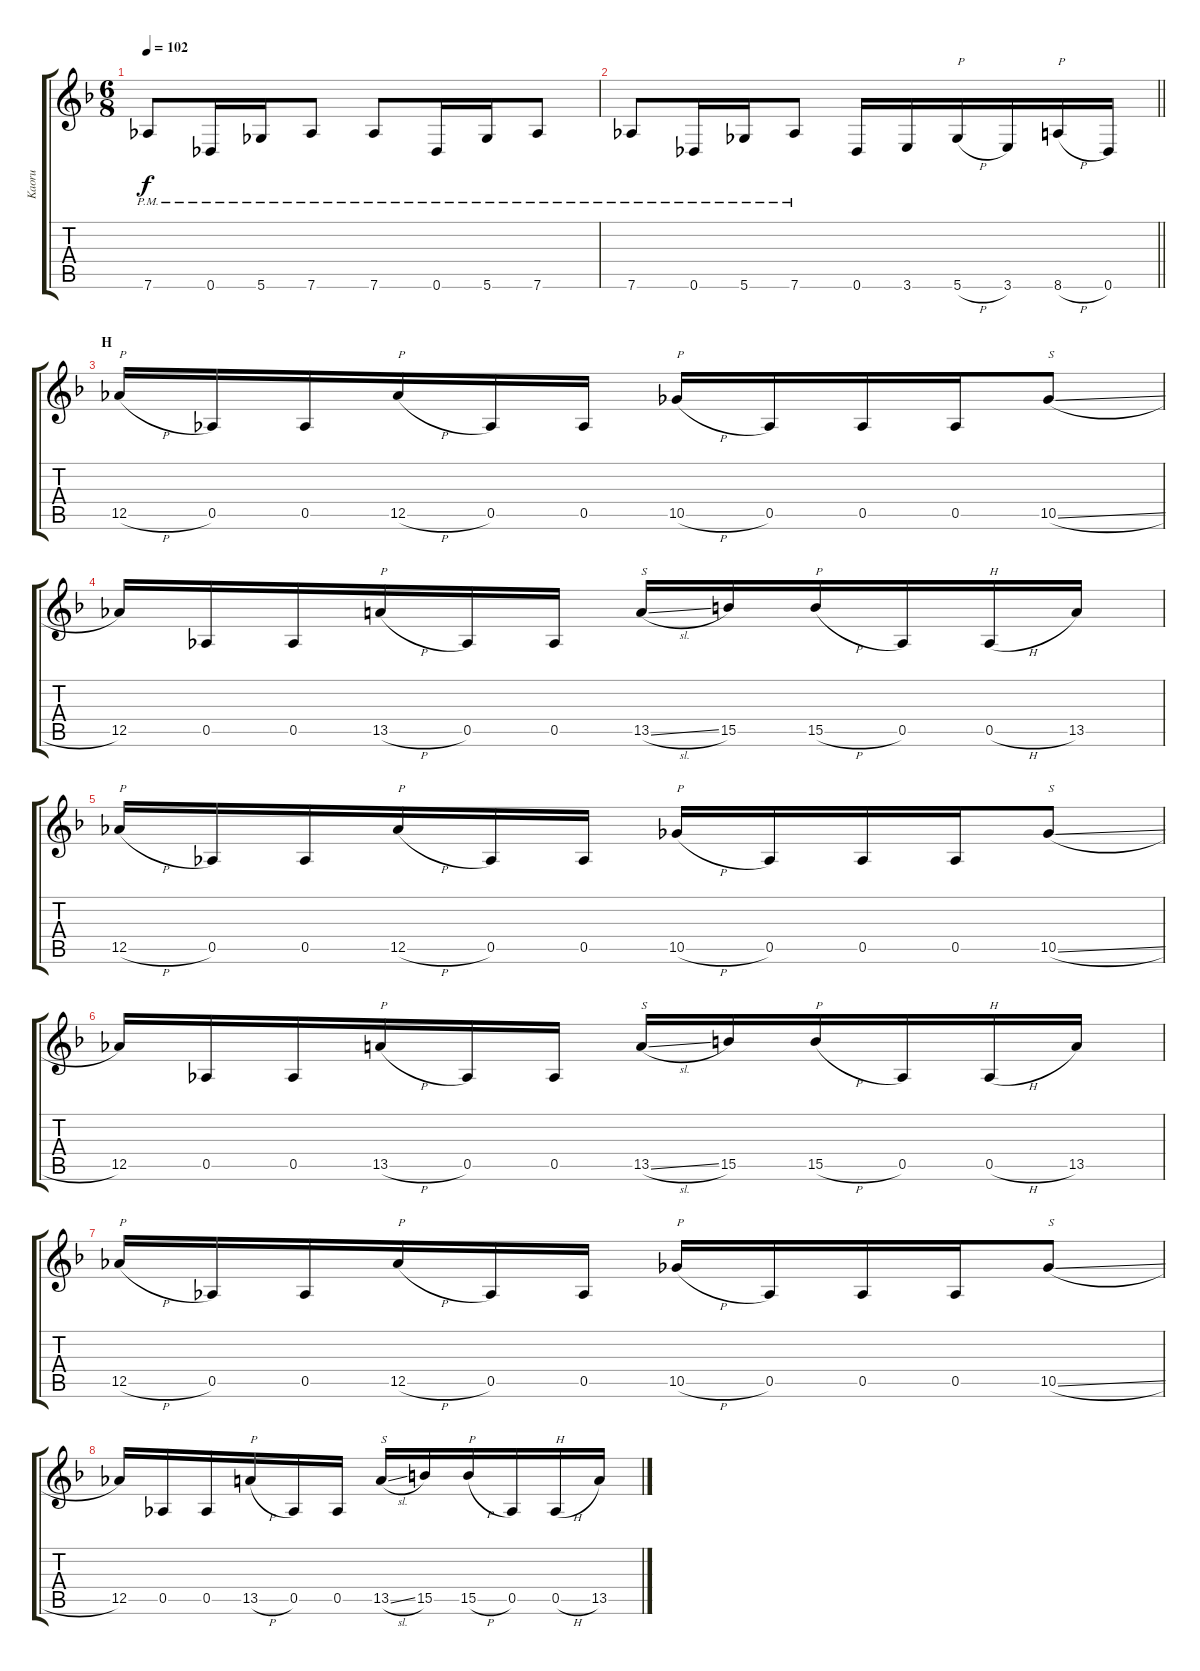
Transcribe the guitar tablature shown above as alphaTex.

\track ("Kaoru" "Kaoru") {instrument acousticguitarsteel}
\staff {score tabs}
\tuning (Eb4 Bb3 Gb3 Db3 Ab2 Db2) {hide}
\ts (6 8)
\tempo 102
\clef g2
\ks f
7.6{pm}.8{dy f} 0.6{pm}.16{beam merge} 5.6{pm}.16 7.6{pm}.8 7.6{pm}.8 0.6{pm}.16{beam merge} 5.6{pm}.16 7.6{pm}.8 |
\barLineRight lightlight
7.6{pm}.8 0.6{pm}.16{beam merge} 5.6{pm}.16 7.6{pm}.8 0.6.16{beam merge} 3.6.16 5.6{h}.16{txt "P"} 3.6.16{beam merge} 8.6{h}.16{txt "P"} 0.6.16 |
\section ("" "H")
12.5{h}.16{txt "P" beam merge} 0.5.16 0.5.16 12.5{h}.16{txt "P"} 0.5.16{beam merge} 0.5.16 10.5{h}.16{txt "P"} 0.5.16{beam merge} 0.5.16{beam merge} 0.5.16 10.5{sl}.8{txt "S"} |
12.5.16{beam merge} 0.5.16 0.5.16 13.5{h}.16{txt "P"} 0.5.16{beam merge} 0.5.16 13.5{sl}.16{txt "S"} 15.5.16{beam merge} 15.5{h}.16{txt "P" beam merge} 0.5.16 0.5{h}.16{txt "H" beam merge} 13.5.16 |
12.5{h}.16{txt "P" beam merge} 0.5.16 0.5.16 12.5{h}.16{txt "P"} 0.5.16{beam merge} 0.5.16 10.5{h}.16{txt "P"} 0.5.16{beam merge} 0.5.16{beam merge} 0.5.16 10.5{sl}.8{txt "S"} |
12.5.16{beam merge} 0.5.16 0.5.16 13.5{h}.16{txt "P"} 0.5.16{beam merge} 0.5.16 13.5{sl}.16{txt "S"} 15.5.16{beam merge} 15.5{h}.16{txt "P" beam merge} 0.5.16 0.5{h}.16{txt "H" beam merge} 13.5.16 |
12.5{h}.16{txt "P" beam merge} 0.5.16 0.5.16 12.5{h}.16{txt "P"} 0.5.16{beam merge} 0.5.16 10.5{h}.16{txt "P"} 0.5.16{beam merge} 0.5.16{beam merge} 0.5.16 10.5{sl}.8{txt "S"} |
12.5.16{beam merge} 0.5.16 0.5.16 13.5{h}.16{txt "P"} 0.5.16{beam merge} 0.5.16 13.5{sl}.16{txt "S"} 15.5.16{beam merge} 15.5{h}.16{txt "P" beam merge} 0.5.16 0.5{h}.16{txt "H" beam merge} 13.5.16
